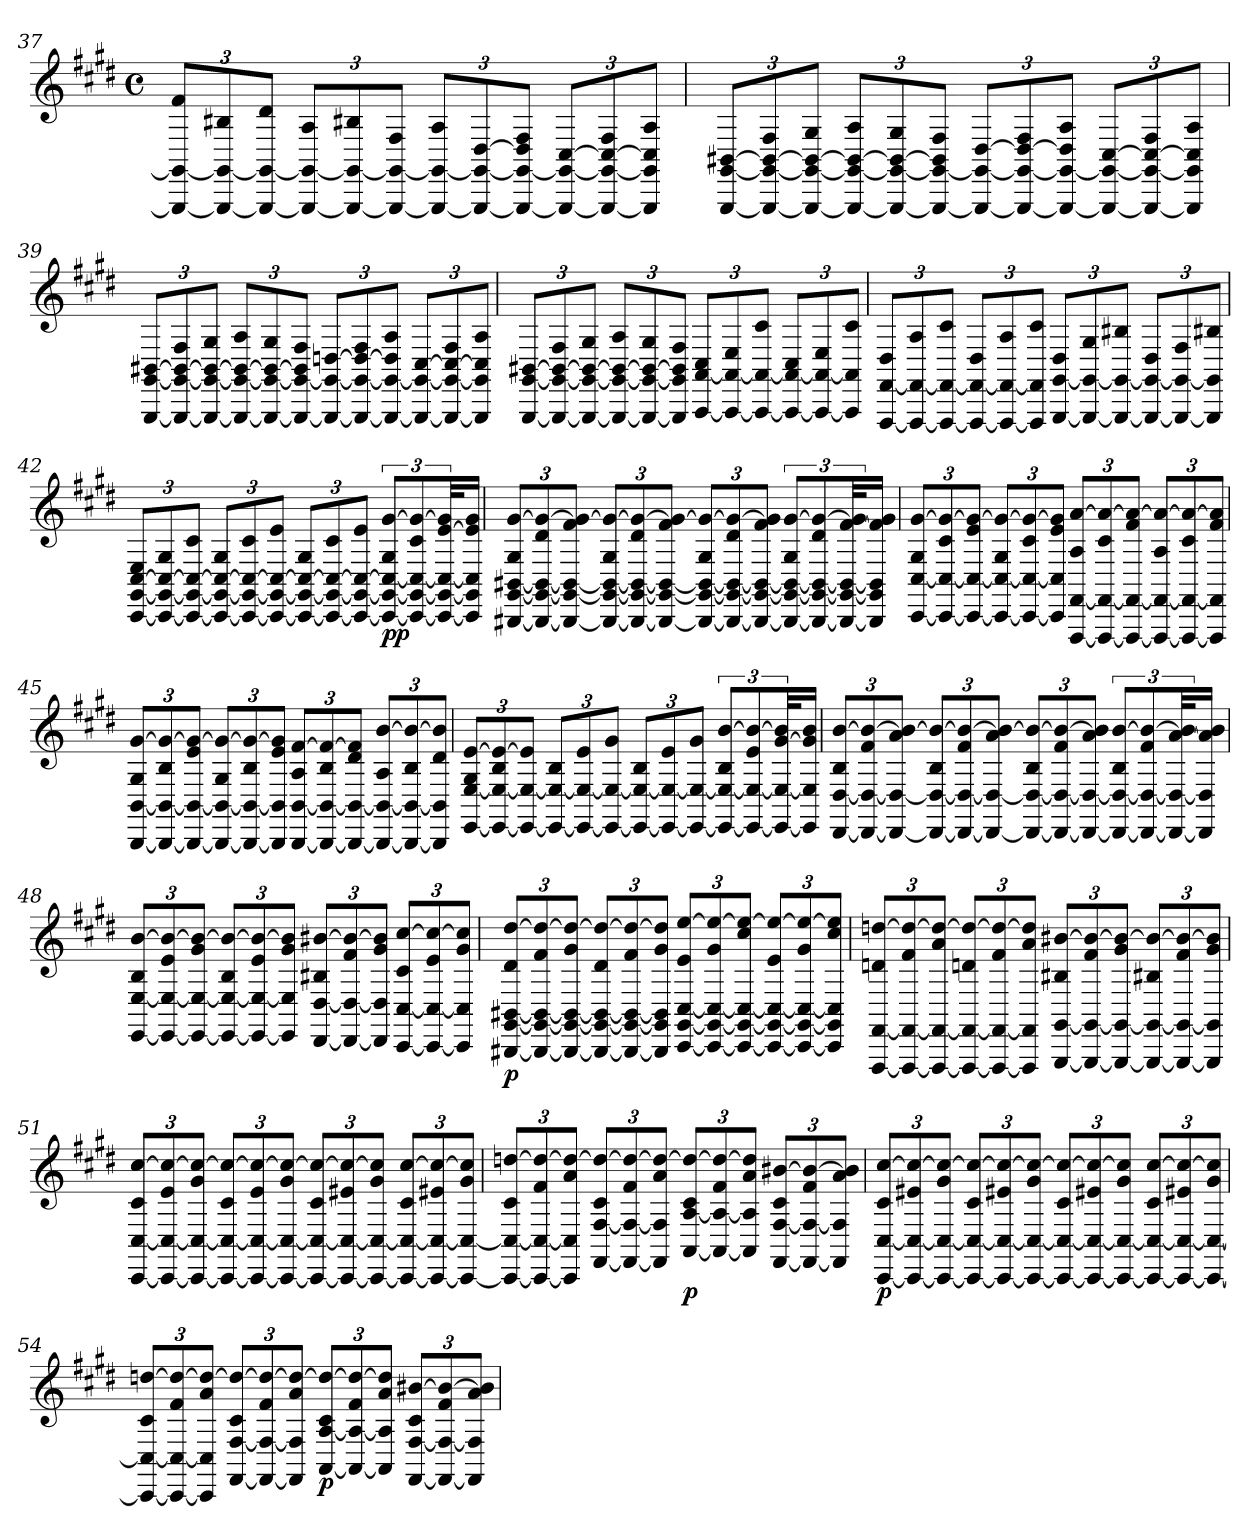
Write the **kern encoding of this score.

**kern	**dynam
*part1	*part1
*staff1	*staff1
*clefG2	*
*k[f#c#g#d#]	*
*M4/4	*
*met(c)	*
=37	=37
12GGG#_ 12GG#_ 12f#L	.
12GGG#_ 12GG#_ 12B#X	.
12GGG#_ 12GG#_ 12d#J	.
12GGG#_ 12GG#_ 12AL	.
12GGG#_ 12GG#_ 12B#X	.
12GGG#_ 12GG#_ 12F#J	.
12GGG#_ 12GG#_ 12AL	.
12GGG#_ 12GG#_ [12D#	.
12GGG#_ 12GG#_ 12D#] 12F#J	.
12GGG#_ 12GG#_ [12C#L	.
12GGG#_ 12GG#_ 12C#_ 12F#	.
12GGG#] 12GG#] 12C#] 12AJ	.
=38	=38
[12GGG# [12GG# [12BB#XL	.
12GGG#_ 12GG#_ 12BB#_ 12F#	.
12GGG#_ 12GG#_ 12BB#_ 12G#J	.
12GGG#_ 12GG#_ 12BB#_ 12AL	.
12GGG#_ 12GG#_ 12BB#_ 12G#	.
12GGG#_ 12GG#_ 12BB#] 12F#J	.
12GGG#_ 12GG#_ [12D#L	.
12GGG#_ 12GG#_ 12D#_ 12F#	.
12GGG#_ 12GG#_ 12D#] 12AJ	.
12GGG#_ 12GG#_ [12C#L	.
12GGG#_ 12GG#_ 12C#_ 12F#	.
12GGG#] 12GG#] 12C#] 12AJ	.
=39	=39
[12GGG# [12GG# [12BB#XL	.
12GGG#_ 12GG#_ 12BB#_ 12F#	.
12GGG#_ 12GG#_ 12BB#_ 12G#J	.
12GGG#_ 12GG#_ 12BB#_ 12AL	.
12GGG#_ 12GG#_ 12BB#_ 12G#	.
12GGG#_ 12GG#_ 12BB#] 12F#J	.
12GGG#_ 12GG#_ [12DnL	.
12GGG#_ 12GG#_ 12D_ 12F#	.
12GGG#_ 12GG#_ 12D] 12AJ	.
12GGG#_ 12GG#_ [12C#L	.
12GGG#_ 12GG#_ 12C#_ 12F#	.
12GGG#] 12GG#] 12C#] 12AJ	.
=40	=40
[12GGG# [12GG# [12BB#XL	.
12GGG#_ 12GG#_ 12BB#_ 12F#	.
12GGG#_ 12GG#_ 12BB#_ 12G#J	.
12GGG#_ 12GG#_ 12BB#_ 12AL	.
12GGG#_ 12GG#_ 12BB#_ 12G#	.
12GGG#] 12GG#] 12BB#] 12F#J	.
[12AAA [12AA 12C#L	.
12AAA_ 12AA_ 12E	.
12AAA_ 12AA_ 12c#J	.
12AAA_ 12AA_ 12C#L	.
12AAA_ 12AA_ 12E	.
12AAA] 12AA] 12c#J	.
=41	=41
[12FFF# [12FF# 12D#L	.
12FFF#_ 12FF#_ 12A	.
12FFF#_ 12FF#_ 12c#J	.
12FFF#_ 12FF#_ 12D#L	.
12FFF#_ 12FF#_ 12A	.
12FFF#] 12FF#] 12c#J	.
[12GGG# [12GG# 12D#L	.
12GGG#_ 12GG#_ 12G#	.
12GGG#_ 12GG#_ 12B#XJ	.
12GGG#_ 12GG#_ 12D#L	.
12GGG#_ 12GG#_ 12F#	.
12GGG#] 12GG#] 12B#XJ	.
=42	=42
[12CC# [12GG# [12C# 12EL	.
12CC#_ 12GG#_ 12C#_ 12G#	.
12CC#_ 12GG#_ 12C#_ 12c#J	.
12CC#_ 12GG#_ 12C#_ 12G#L	.
12CC#_ 12GG#_ 12C#_ 12c#	.
12CC#_ 12GG#_ 12C#_ 12eJ	.
12CC#_ 12GG#_ 12C#_ 12G#L	.
12CC#_ 12GG#_ 12C#_ 12c#	.
12CC#_ 12GG#_ 12C#_ 12eJ	.
12CC#_ 12GG#_ 12C#_ 12G# [12g#L	pp
12CC#_ 12GG#_ 12C#_ 12c# 12g#_	.
48CC#_ 48GG#_ 48C#_ [48e 48g#]KL	.
16CC#] 16GG#] 16C#] 16e] 16g#JJ	.
=43	=43
[12BBB#X [12GG# [12BB#X 12G# [12g#L	.
12BBB#_ 12GG#_ 12BB#_ 12d# 12g#_	.
12BBB#_ 12GG#_ 12BB#_ 12f# 12g#_J	.
12BBB#_ 12GG#_ 12BB#_ 12G# 12g#_L	.
12BBB#_ 12GG#_ 12BB#_ 12d# 12g#_	.
12BBB#_ 12GG#_ 12BB#_ 12f# 12g#_J	.
12BBB#_ 12GG#_ 12BB#_ 12G# 12g#_L	.
12BBB#_ 12GG#_ 12BB#_ 12d# 12g#_	.
12BBB#_ 12GG#_ 12BB#_ 12f# 12g#]J	.
12BBB#_ 12GG#_ 12BB#_ 12G# [12g#L	.
12BBB#_ 12GG#_ 12BB#_ 12d# 12g#_	.
48BBB#_ 48GG#_ 48BB#_ [48f# 48g#]KL	.
16BBB#] 16GG#] 16BB#] 16f#] 16g#JJ	.
=44	=44
[12CC# [12C# 12G# [12g#L	.
12CC#_ 12C#_ 12c# 12g#_	.
12CC#_ 12C#_ 12e 12g#_J	.
12CC#_ 12C#_ 12G# 12g#_L	.
12CC#_ 12C#_ 12c# 12g#_	.
12CC#] 12C#] 12e 12g#]J	.
[12FFF# [12FF# 12A [12aL	.
12FFF#_ 12FF#_ 12c# 12a_	.
12FFF#_ 12FF#_ 12f# 12a_J	.
12FFF#_ 12FF#_ 12A 12a_L	.
12FFF#_ 12FF#_ 12c# 12a_	.
12FFF#] 12FF#] 12f# 12a]J	.
=45	=45
[12BBB [12BB 12G# [12g#L	.
12BBB_ 12BB_ 12B 12g#_	.
12BBB_ 12BB_ 12e 12g#_J	.
12BBB_ 12BB_ 12G# 12g#_L	.
12BBB_ 12BB_ 12B 12g#_	.
12BBB] 12BB] 12e 12g#]J	.
[12BBB [12BB 12A [12f#L	.
12BBB_ 12BB_ 12B 12f#_	.
12BBB_ 12BB_ 12d# 12f#]J	.
12BBB_ 12BB_ 12A [12bL	.
12BBB_ 12BB_ 12B 12b_	.
12BBB] 12BB] 12d# 12b]J	.
=46	=46
[12EE [12E 12G# [12eL	.
12EE_ 12E_ 12B 12e_	.
12EE_ 12E_ 12e]J	.
12EE_ 12E_ 12BL	.
12EE_ 12E_ 12e	.
12EE_ 12E_ 12g#J	.
12EE_ 12E_ 12BL	.
12EE_ 12E_ 12e	.
12EE_ 12E_ 12g#J	.
12EE_ 12E_ 12B [12bL	.
12EE_ 12E_ 12e 12b_	.
48EE_ 48E_ [48g# 48b]KL	.
16EE] 16E] 16g#] 16bJJ	.
=47	=47
[12DD# [12D# 12B [12bL	.
12DD#_ 12D#_ 12f# 12b_	.
12DD#_ 12D#_ 12a 12b_J	.
12DD#_ 12D#_ 12B 12b_L	.
12DD#_ 12D#_ 12f# 12b_	.
12DD#_ 12D#_ 12a 12b_J	.
12DD#_ 12D#_ 12B 12b_L	.
12DD#_ 12D#_ 12f# 12b_	.
12DD#_ 12D#_ 12a 12b]J	.
12DD#_ 12D#_ 12B [12bL	.
12DD#_ 12D#_ 12f# 12b_	.
48DD#_ 48D#_ [48a 48b]KL	.
16DD#] 16D#] 16a] 16bJJ	.
=48	=48
[12EE [12E 12B [12bL	.
12EE_ 12E_ 12e 12b_	.
12EE_ 12E_ 12g# 12b_J	.
12EE_ 12E_ 12B 12b_L	.
12EE_ 12E_ 12e 12b_	.
12EE] 12E] 12g# 12b]J	.
[12DD# [12D# 12B#X [12b#XL	.
12DD#_ 12D#_ 12f# 12b#_	.
12DD#] 12D#] 12g# 12b#]J	.
[12CC# [12C# 12c# [12cc#L	.
12CC#_ 12C#_ 12e 12cc#_	.
12CC#] 12C#] 12g# 12cc#]J	.
=49	=49
[12BBB#X [12GG# [12BB#X 12d# [12dd#L	p
12BBB#_ 12GG#_ 12BB#_ 12f# 12dd#_	.
12BBB#_ 12GG#_ 12BB#_ 12g# 12dd#_J	.
12BBB#_ 12GG#_ 12BB#_ 12d# 12dd#_L	.
12BBB#_ 12GG#_ 12BB#_ 12f# 12dd#_	.
12BBB#] 12GG#] 12BB#] 12g# 12dd#]J	.
[12CC# [12GG# [12C# 12e [12eeL	.
12CC#_ 12GG#_ 12C#_ 12g# 12ee_	.
12CC#_ 12GG#_ 12C#_ 12cc# 12ee_J	.
12CC#_ 12GG#_ 12C#_ 12e 12ee_L	.
12CC#_ 12GG#_ 12C#_ 12g# 12ee_	.
12CC#] 12GG#] 12C#] 12cc# 12ee]J	.
=50	=50
[12FFF# [12FF# 12dn [12ddnL	.
12FFF#_ 12FF#_ 12f# 12dd_	.
12FFF#_ 12FF#_ 12a 12dd_J	.
12FFF#_ 12FF#_ 12dn 12dd_L	.
12FFF#_ 12FF#_ 12f# 12dd_	.
12FFF#] 12FF#] 12a 12dd]J	.
[12GGG# [12GG# 12B#X [12b#XL	.
12GGG#_ 12GG#_ 12f# 12b#_	.
12GGG#_ 12GG#_ 12g# 12b#_J	.
12GGG#_ 12GG#_ 12B#X 12b#_L	.
12GGG#_ 12GG#_ 12f# 12b#_	.
12GGG#] 12GG#] 12g# 12b#]J	.
=51	=51
[12CC# [12C# 12c# [12cc#L	.
12CC#_ 12C#_ 12e 12cc#_	.
12CC#_ 12C#_ 12g# 12cc#_J	.
12CC#_ 12C#_ 12c# 12cc#_L	.
12CC#_ 12C#_ 12e 12cc#_	.
12CC#_ 12C#_ 12g# 12cc#_J	.
12CC#_ 12C#_ 12c# 12cc#_L	.
12CC#_ 12C#_ 12e#X 12cc#_	.
12CC#_ 12C#_ 12g# 12cc#]J	.
12CC#_ 12C#_ 12c# [12cc#L	.
12CC#_ 12C#_ 12e#X 12cc#_	.
12CC#_ 12C#_ 12g# 12cc#]J	.
=52	=52
12CC#_ 12C#_ 12c# [12ddnL	.
12CC#_ 12C#_ 12f# 12dd_	.
12CC#] 12C#] 12a 12dd_J	.
[12FF# [12F# 12c# 12dd_L	.
12FF#_ 12F#_ 12f# 12dd_	.
12FF#] 12F#] 12a 12dd_J	.
[12AA [12A 12c# 12dd_L	p
12AA_ 12A_ 12f# 12dd_	.
12AA] 12A] 12a 12dd]J	.
[12FF# [12F# 12c# [12b#XL	.
12FF#_ 12F#_ 12f# 12b#_	.
12FF#] 12F#] 12a 12b#]J	.
=53	=53
[12CC# [12C# 12c# [12cc#L	p
12CC#_ 12C#_ 12e#X 12cc#_	.
12CC#_ 12C#_ 12g# 12cc#_J	.
12CC#_ 12C#_ 12c# 12cc#_L	.
12CC#_ 12C#_ 12e#X 12cc#_	.
12CC#_ 12C#_ 12g# 12cc#_J	.
12CC#_ 12C#_ 12c# 12cc#_L	.
12CC#_ 12C#_ 12e#X 12cc#_	.
12CC#_ 12C#_ 12g# 12cc#]J	.
12CC#_ 12C#_ 12c# [12cc#L	.
12CC#_ 12C#_ 12e#X 12cc#_	.
12CC#_ 12C#_ 12g# 12cc#]J	.
=54	=54
12CC#_ 12C#_ 12c# [12ddnL	.
12CC#_ 12C#_ 12f# 12dd_	.
12CC#] 12C#] 12a 12dd_J	.
[12FF# [12F# 12c# 12dd_L	.
12FF#_ 12F#_ 12f# 12dd_	.
12FF#] 12F#] 12a 12dd_J	.
[12AA [12A 12c# 12dd_L	p
12AA_ 12A_ 12f# 12dd_	.
12AA] 12A] 12a 12dd]J	.
[12FF# [12F# 12c# [12b#XL	.
12FF#_ 12F#_ 12f# 12b#_	.
12FF#] 12F#] 12a 12b#]J	.
=	=
*-	*-
